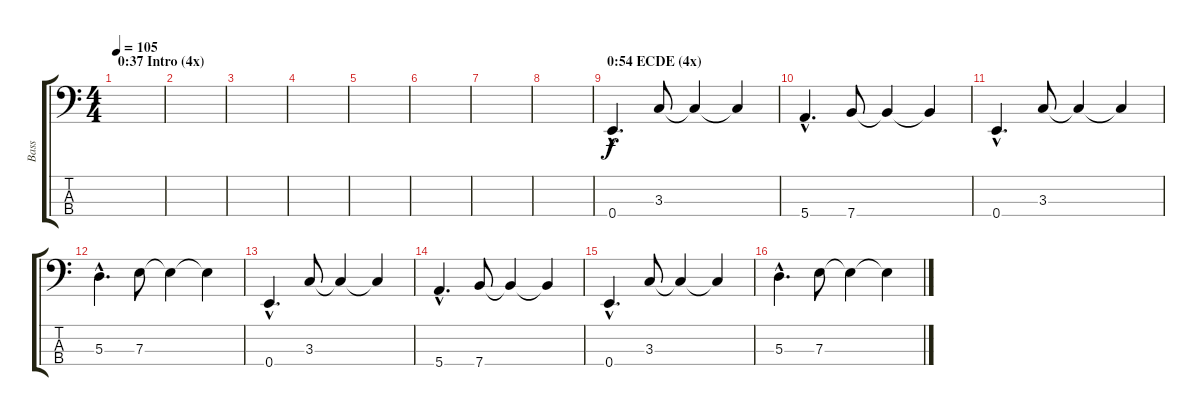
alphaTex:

\track ("Bass" "Bass") {instrument electricbassfinger}
\staff {score tabs}
\tuning (G2 D2 A1 E1) {hide}
\ts (4 4)
\section ("" "0:37 Intro (4x)")
\tempo 105
\clef f4
\ks c
|
|
|
|
|
|
|
|
\section ("" "0:54 ECDE (4x)")
0.4{hac}.4{d} 3.3.8 3.3{t}.4 3.3{t}.4 |
5.4{hac}.4{d} 7.4.8 7.4{t}.4 7.4{t}.4 |
0.4{hac}.4{d} 3.3.8 3.3{t}.4 3.3{t}.4 |
5.3{hac}.4{d} 7.3.8 7.3{t}.4 7.3{t}.4 |
0.4{hac}.4{d} 3.3.8 3.3{t}.4 3.3{t}.4 |
5.4{hac}.4{d} 7.4.8 7.4{t}.4 7.4{t}.4 |
0.4{hac}.4{d} 3.3.8 3.3{t}.4 3.3{t}.4 |
5.3{hac}.4{d} 7.3.8 7.3{t}.4 7.3{t}.4
